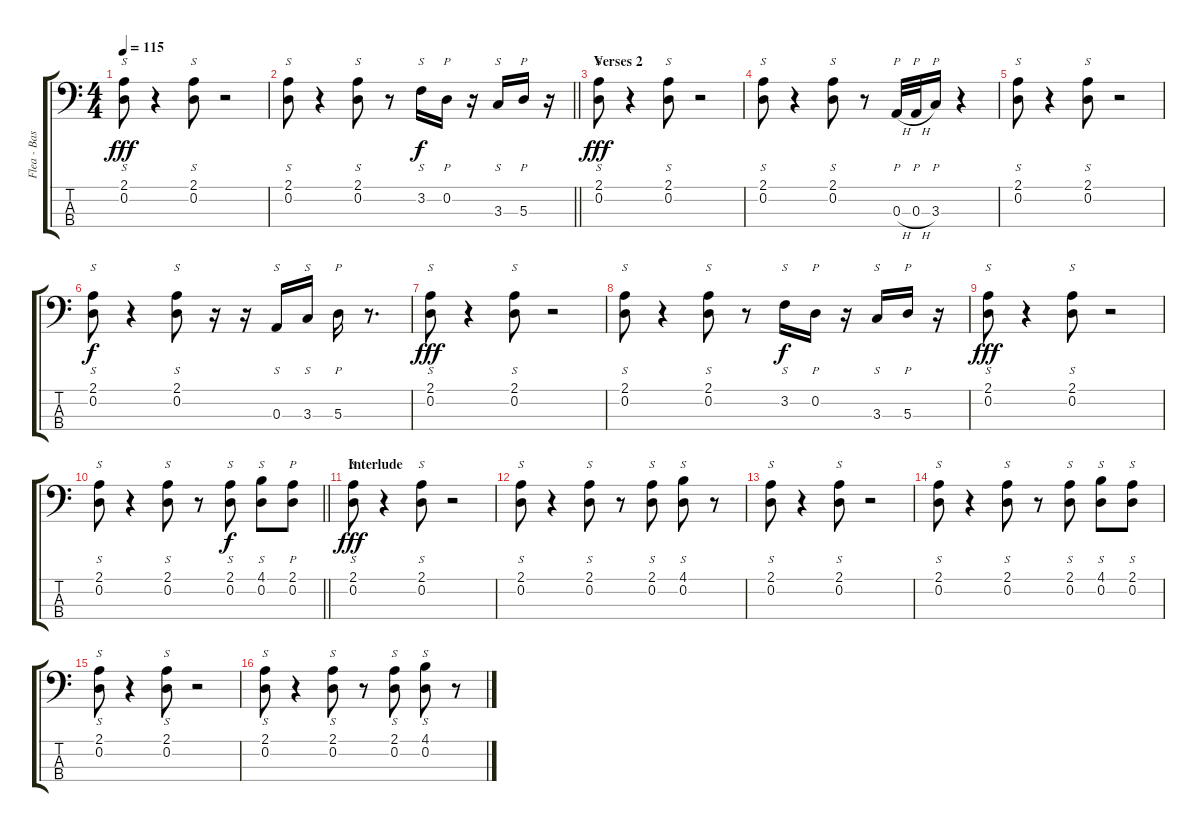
\track ("Flea - Bass" "Flea - Bas") {instrument slapbass1}
\staff {score tabs}
\tuning (G2 D2 A1 E1) {hide}
\ts (4 4)
\tempo 115
\clef f4
\ks c
(2.1 0.2).8{s dy fff} r.4 (2.1 0.2).8{s} r.2 |
\barLineRight lightlight
(2.1 0.2).8{s} r.4 (2.1 0.2).8{s} r.8 3.2.16{s dy f} 0.2.16{p} r.16 3.3.16{s} 5.3.16{p} r.16 |
\section ("" "Verses 2")
(2.1 0.2).8{s dy fff} r.4 (2.1 0.2).8{s} r.2 |
(2.1 0.2).8{s} r.4 (2.1 0.2).8{s} r.8 0.3{h}.32{p} 0.3{h}.32{p} 3.3.16{p} r.4 |
(2.1 0.2).8{s} r.4 (2.1 0.2).8{s} r.2 |
(2.1 0.2).8{s dy f} r.4 (2.1 0.2).8{s} r.16 r.16 0.3.16{s} 3.3.16{s} 5.3.16{p} r.8{d} |
(2.1 0.2).8{s dy fff} r.4 (2.1 0.2).8{s} r.2 |
(2.1 0.2).8{s} r.4 (2.1 0.2).8{s} r.8 3.2.16{s dy f} 0.2.16{p} r.16 3.3.16{s} 5.3.16{p} r.16 |
(2.1 0.2).8{s dy fff} r.4 (2.1 0.2).8{s} r.2 |
\barLineRight lightlight
(2.1 0.2).8{s} r.4 (2.1 0.2).8{s} r.8 (2.1 0.2).8{s dy f} (4.1 0.2).8{s} (2.1 0.2).8{p} |
\section ("" "Interlude")
(2.1 0.2).8{s dy fff} r.4 (2.1 0.2).8{s} r.2 |
(2.1 0.2).8{s} r.4 (2.1 0.2).8{s} r.8 (2.1 0.2).8{s} (4.1 0.2).8{s} r.8 |
(2.1 0.2).8{s} r.4 (2.1 0.2).8{s} r.2 |
(2.1 0.2).8{s} r.4 (2.1 0.2).8{s} r.8 (2.1 0.2).8{s} (4.1 0.2).8{s} (2.1 0.2).8{s} |
(2.1 0.2).8{s} r.4 (2.1 0.2).8{s} r.2 |
(2.1 0.2).8{s} r.4 (2.1 0.2).8{s} r.8 (2.1 0.2).8{s} (4.1 0.2).8{s} r.8
